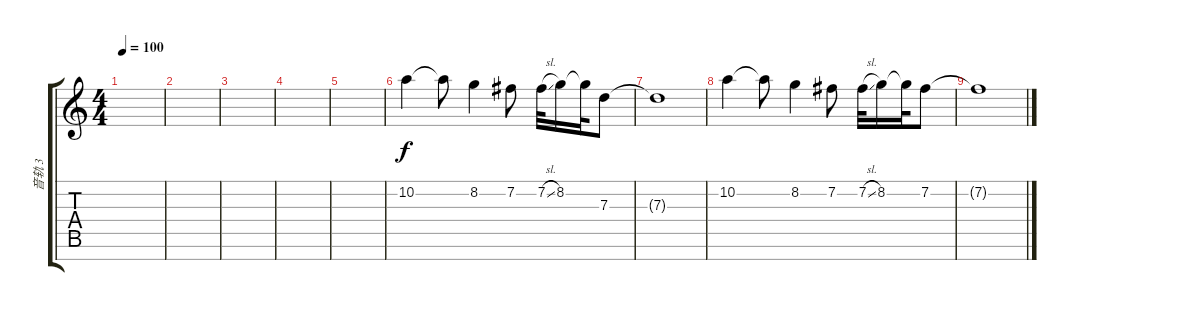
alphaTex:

\track ("音轨 3" "音轨 3") {instrument overdrivenguitar}
\staff {score tabs}
\tuning (E4 B3 G3 D3 A2 E2 B1) {hide}
\ts (4 4)
\tempo 100
\clef g2
\ks c
|
|
|
|
|
10.2.4 10.2{t}.8 8.2.4 7.2.8 7.2{sl}.32 8.2.16 8.2{t}.32 7.3.8 |
7.3{t}.1 |
10.2.4 10.2{t}.8 8.2.4 7.2.8 7.2{sl}.32 8.2.16 8.2{t}.32 7.2.8 |
7.2{t}.1
